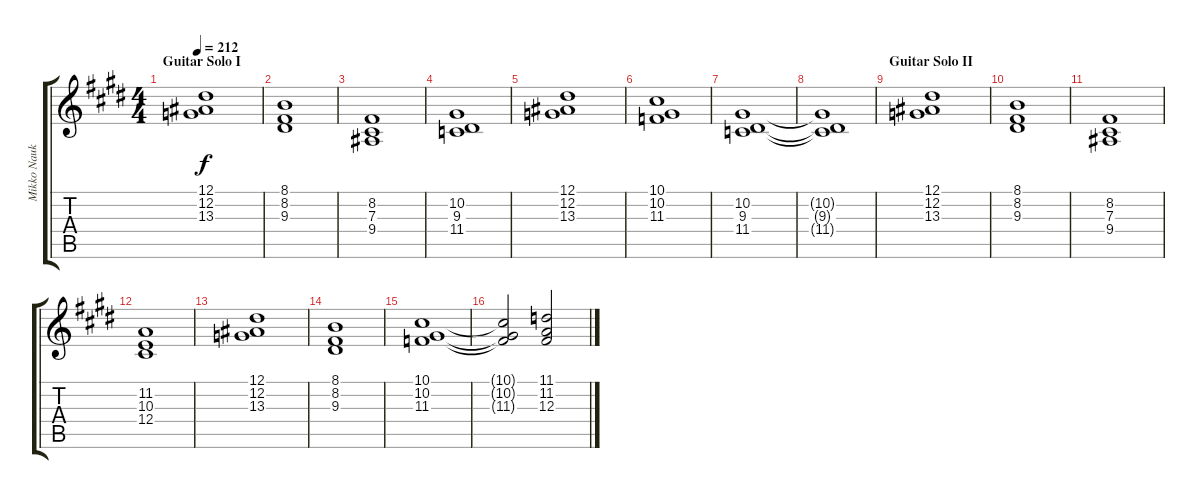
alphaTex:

\track ("Mikko Naukkarinen - Keyboards" "Mikko Nauk") {instrument lead1square}
\staff {score tabs}
\tuning (Eb4 Bb3 Gb3 Db3 Ab2 Eb2) {hide}
\ts (4 4)
\section ("" "Guitar Solo I")
\tempo 212
\clef g2
\ks c#minor
(12.1 12.2 13.3).1{dy f volume 9 balance 8 instrument stringensemble1} |
(8.1 8.2 9.3).1 |
(8.2 7.3 9.4).1 |
(10.2 9.3 11.4).1 |
(12.1 12.2 13.3).1 |
(10.1 10.2 11.3).1 |
(10.2 9.3 11.4).1 |
(10.2{t} 9.3{t} 11.4{t}).1 |
\section ("" "Guitar Solo II")
(12.1 12.2 13.3).1{volume 9 instrument stringensemble1} |
(8.1 8.2 9.3).1 |
(8.2 7.3 9.4).1 |
(11.2 10.3 12.4).1 |
(12.1 12.2 13.3).1 |
(8.1 8.2 9.3).1 |
(10.1 10.2 11.3).1 |
(10.1{t} 10.2{t} 11.3{t}).2 (11.1 11.2 12.3).2
